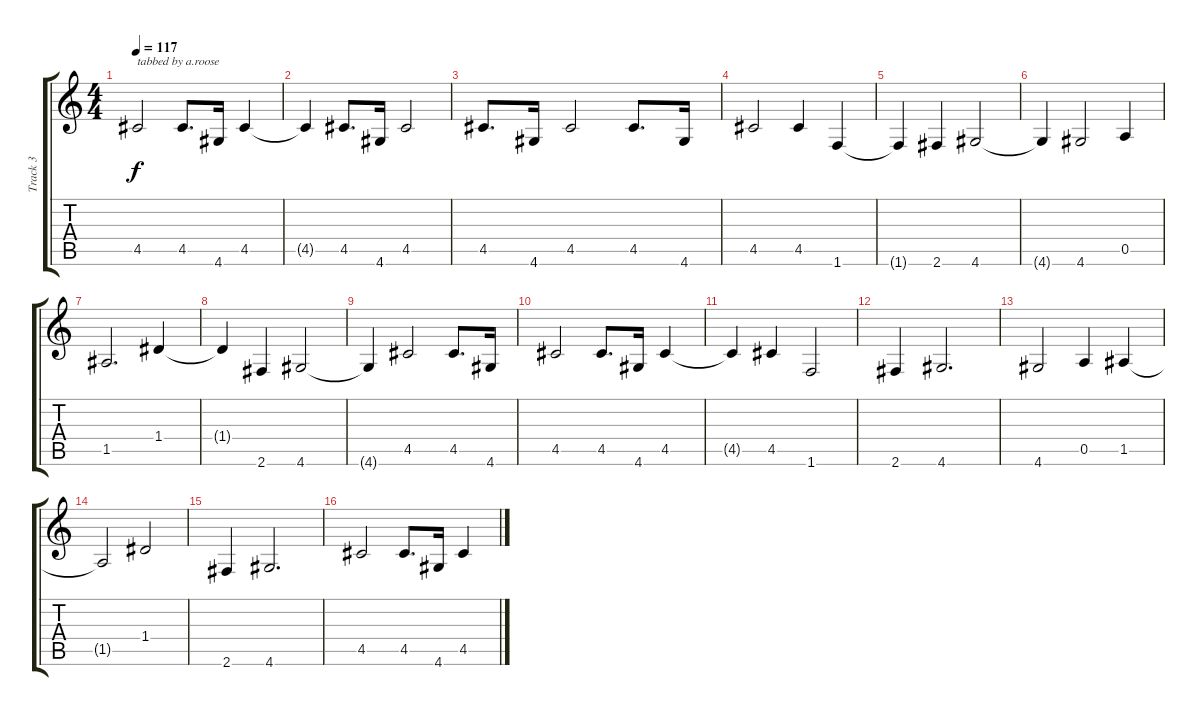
\track ("Track 3" "Track 3") {instrument acousticbass}
\staff {score tabs}
\tuning (E4 B3 G3 D3 A2 E2) {hide}
\ts (4 4)
\tempo 117
\clef g2
\ks c
4.5.2{txt "tabbed by a.roose" dy f instrument acousticbass} 4.5.8{d} 4.6.16 4.5.4 |
4.5{t}.4 4.5.8{d} 4.6.16 4.5.2 |
4.5.8{d} 4.6.16 4.5.2 4.5.8{d} 4.6.16 |
4.5.2 4.5.4 1.6.4 |
1.6{t}.4 2.6.4 4.6.2 |
4.6{t}.4 4.6.2 0.5.4 |
1.5.2{d} 1.4.4 |
1.4{t}.4 2.6.4 4.6.2 |
4.6{t}.4 4.5.2 4.5.8{d} 4.6.16 |
4.5.2 4.5.8{d} 4.6.16 4.5.4 |
4.5{t}.4 4.5.4 1.6.2 |
2.6.4 4.6.2{d} |
4.6.2 0.5.4 1.5.4 |
1.5{t}.2 1.4.2 |
2.6.4 4.6.2{d} |
4.5.2 4.5.8{d} 4.6.16 4.5.4
